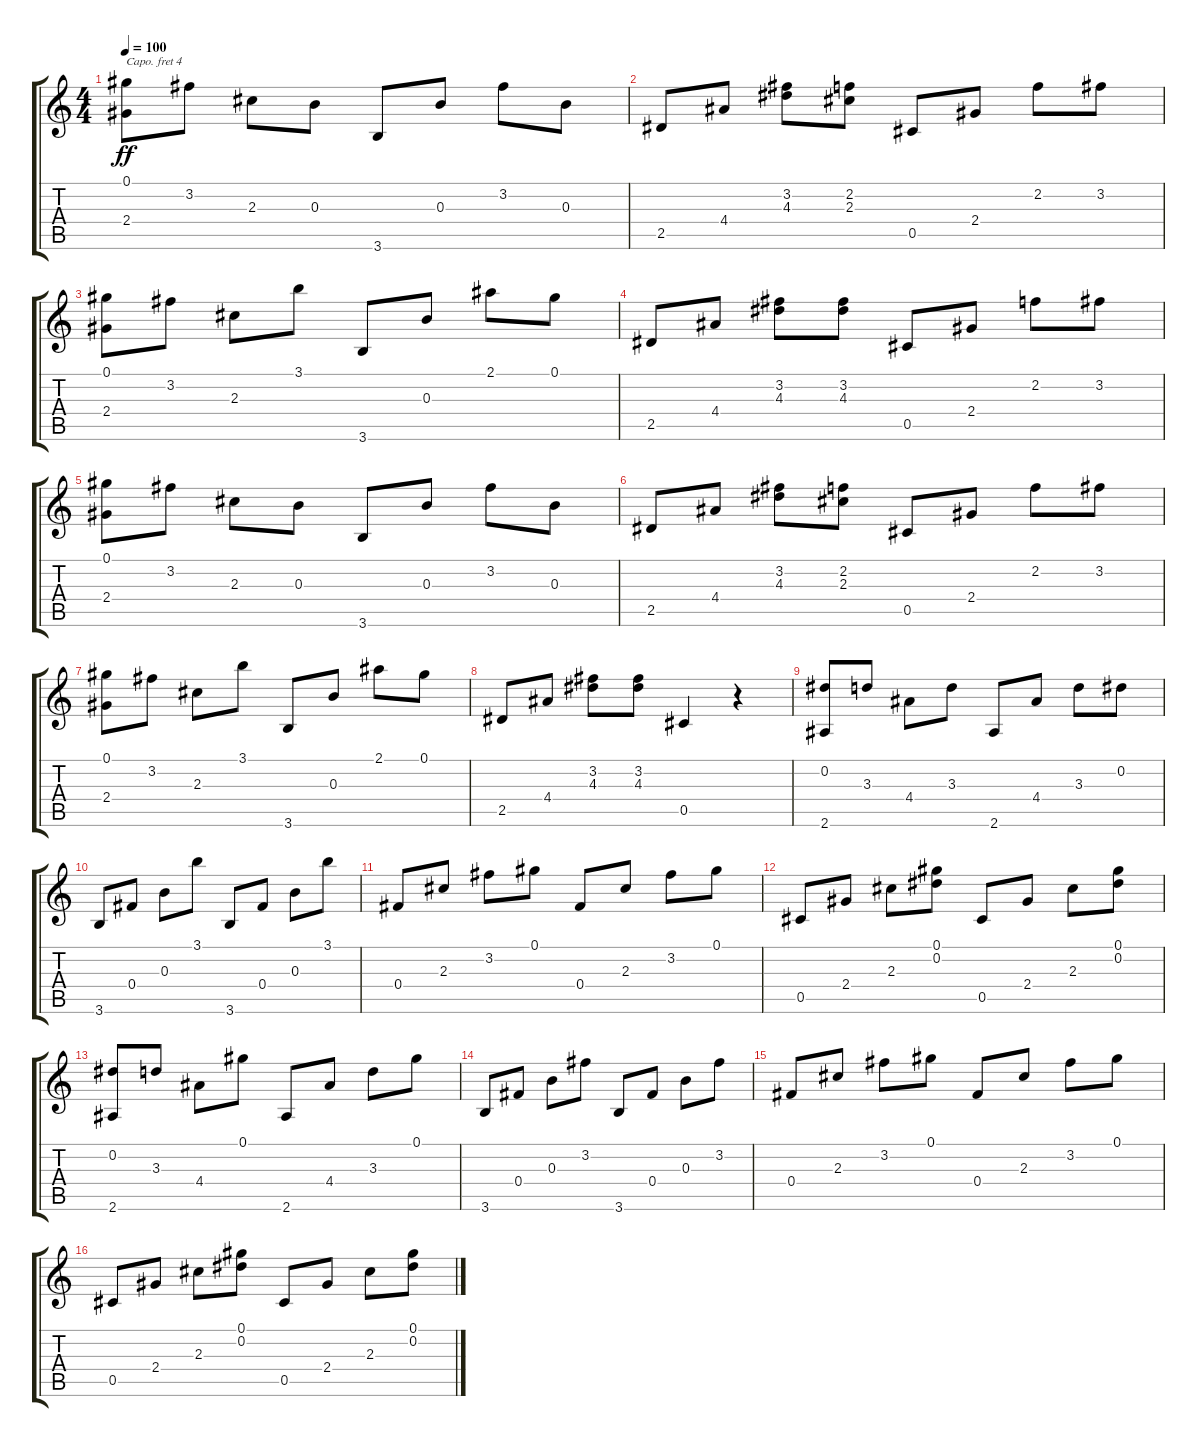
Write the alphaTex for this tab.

\track "" {instrument acousticguitarsteel}
\staff {score tabs}
\capo 4
\tuning (E4 B3 G3 D3 A2 E2) {hide}
\ts (4 4)
\tempo 100
\clef g2
\ks c
(0.1 2.4).8{dy ff instrument acousticguitarsteel} 3.2.8 2.3.8 0.3.8 3.6.8 0.3.8 3.2.8 0.3.8 |
2.5.8 4.4.8 (3.2 4.3).8 (2.2 2.3).8 0.5.8 2.4.8 2.2.8 3.2.8 |
(0.1 2.4).8 3.2.8 2.3.8 3.1.8 3.6.8 0.3.8 2.1.8 0.1.8 |
2.5.8 4.4.8 (3.2 4.3).8 (3.2 4.3).8 0.5.8 2.4.8 2.2.8 3.2.8 |
(0.1 2.4).8 3.2.8 2.3.8 0.3.8 3.6.8 0.3.8 3.2.8 0.3.8 |
2.5.8 4.4.8 (3.2 4.3).8 (2.2 2.3).8 0.5.8 2.4.8 2.2.8 3.2.8 |
(0.1 2.4).8 3.2.8 2.3.8 3.1.8 3.6.8 0.3.8 2.1.8 0.1.8 |
2.5.8 4.4.8 (3.2 4.3).8 (3.2 4.3).8 0.5.4 r.4 |
(0.2 2.6).8 3.3.8 4.4.8 3.3.8 2.6.8 4.4.8 3.3.8 0.2.8 |
3.6.8 0.4.8 0.3.8 3.1.8 3.6.8 0.4.8 0.3.8 3.1.8 |
0.4.8 2.3.8 3.2.8 0.1.8 0.4.8 2.3.8 3.2.8 0.1.8 |
0.5.8 2.4.8 2.3.8 (0.1 0.2).8 0.5.8 2.4.8 2.3.8 (0.1 0.2).8 |
(0.2 2.6).8 3.3.8 4.4.8 0.1.8 2.6.8 4.4.8 3.3.8 0.1.8 |
3.6.8 0.4.8 0.3.8 3.2.8 3.6.8 0.4.8 0.3.8 3.2.8 |
0.4.8 2.3.8 3.2.8 0.1.8 0.4.8 2.3.8 3.2.8 0.1.8 |
0.5.8 2.4.8 2.3.8 (0.1 0.2).8 0.5.8 2.4.8 2.3.8 (0.1 0.2).8
